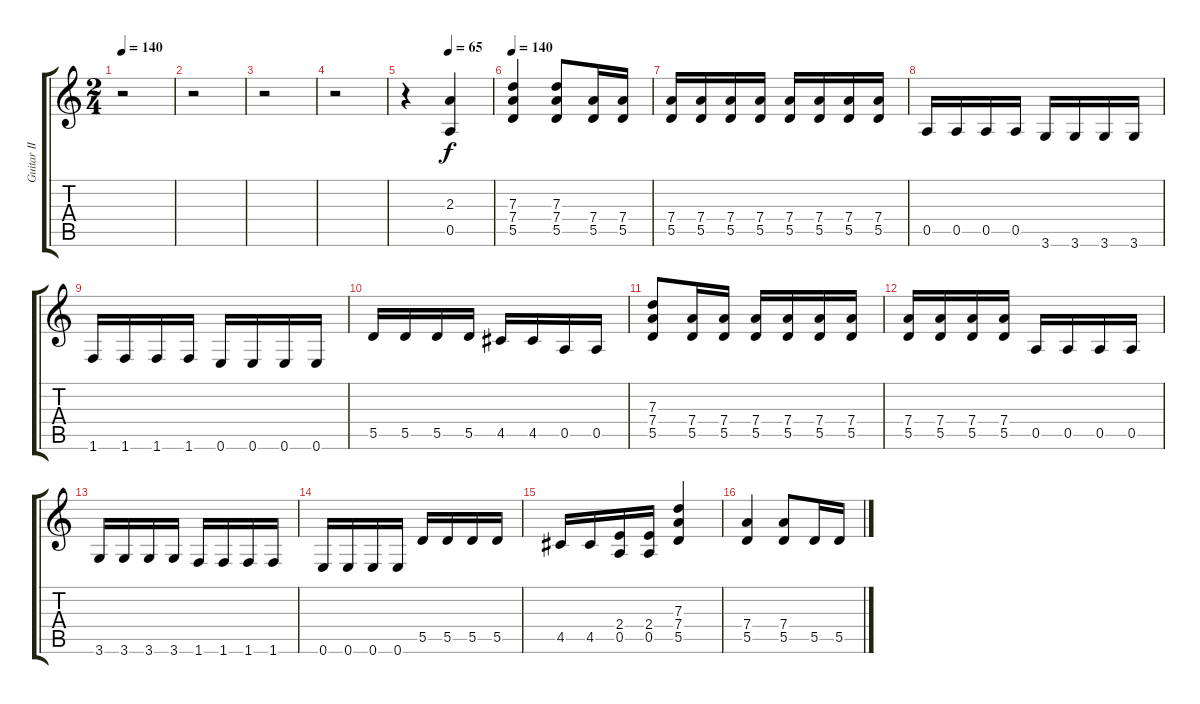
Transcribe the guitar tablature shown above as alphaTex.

\track ("Guitar II" "Guitar II") {instrument distortionguitar}
\staff {score tabs}
\tuning (E4 B3 G3 D3 A2 E2) {hide}
\ts (2 4)
\tempo 140
\clef g2
\ks c
r.2{dy f} |
r.2 |
r.2 |
r.2 |
\tempo (65 0.5)
r.4 (2.3 0.5).4 |
\tempo 140
(7.3 7.4 5.5).4 (7.3 7.4 5.5).8 (7.4 5.5).16 (7.4 5.5).16 |
(7.4 5.5).16 (7.4 5.5).16 (7.4 5.5).16 (7.4 5.5).16 (7.4 5.5).16 (7.4 5.5).16 (7.4 5.5).16 (7.4 5.5).16 |
0.5.16 0.5.16 0.5.16 0.5.16 3.6.16 3.6.16 3.6.16 3.6.16 |
1.6.16 1.6.16 1.6.16 1.6.16 0.6.16 0.6.16 0.6.16 0.6.16 |
5.5.16 5.5.16 5.5.16 5.5.16 4.5.16 4.5.16 0.5.16 0.5.16 |
(7.3 7.4 5.5).8 (7.4 5.5).16 (7.4 5.5).16 (7.4 5.5).16 (7.4 5.5).16 (7.4 5.5).16 (7.4 5.5).16 |
(7.4 5.5).16 (7.4 5.5).16 (7.4 5.5).16 (7.4 5.5).16 0.5.16 0.5.16 0.5.16 0.5.16 |
3.6.16 3.6.16 3.6.16 3.6.16 1.6.16 1.6.16 1.6.16 1.6.16 |
0.6.16 0.6.16 0.6.16 0.6.16 5.5.16 5.5.16 5.5.16 5.5.16 |
4.5.16 4.5.16 (2.4 0.5).16 (2.4 0.5).16 (7.3 7.4 5.5).4 |
(7.4 5.5).4 (7.4 5.5).8 5.5.16 5.5.16
